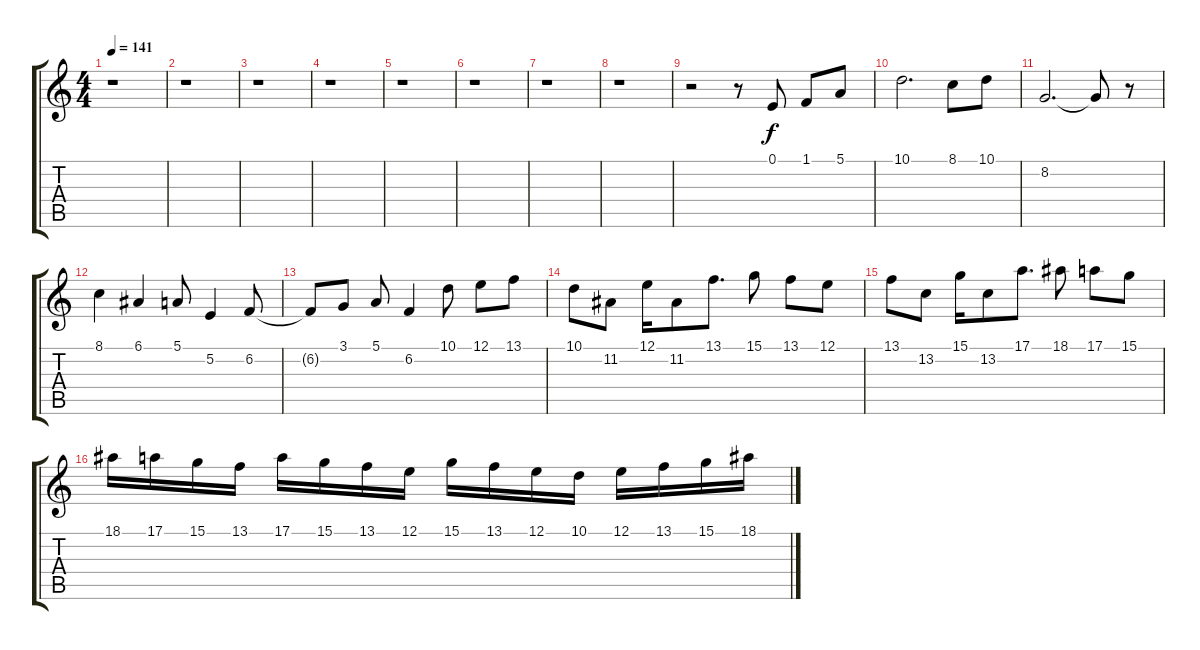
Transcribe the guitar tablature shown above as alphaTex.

\track "" {instrument reedorgan}
\staff {score tabs}
\tuning (E4 B3 G3 D3 A2 E2) {hide}
\ts (4 4)
\tempo 141
\clef g2
\ks c
r.1{dy f} |
r.1 |
r.1 |
r.1 |
r.1 |
r.1 |
r.1 |
r.1 |
r.2 r.8 0.1.8 1.1.8 5.1.8 |
10.1.2{d} 8.1.8 10.1.8 |
8.2.2{d} 8.2{t}.8 r.8 |
8.1.4 6.1.4 5.1.8 5.2.4 6.2.8 |
6.2{t}.8 3.1.8 5.1.8 6.2.4 10.1.8 12.1.8 13.1.8 |
10.1.8 11.2.8 12.1.16 11.2.8 13.1.8{d} 15.1.8 13.1.8 12.1.8 |
13.1.8 13.2.8 15.1.16 13.2.8 17.1.8{d} 18.1.8 17.1.8 15.1.8 |
18.1.16 17.1.16 15.1.16 13.1.16 17.1.16 15.1.16 13.1.16 12.1.16 15.1.16 13.1.16 12.1.16 10.1.16 12.1.16 13.1.16 15.1.16 18.1.16
